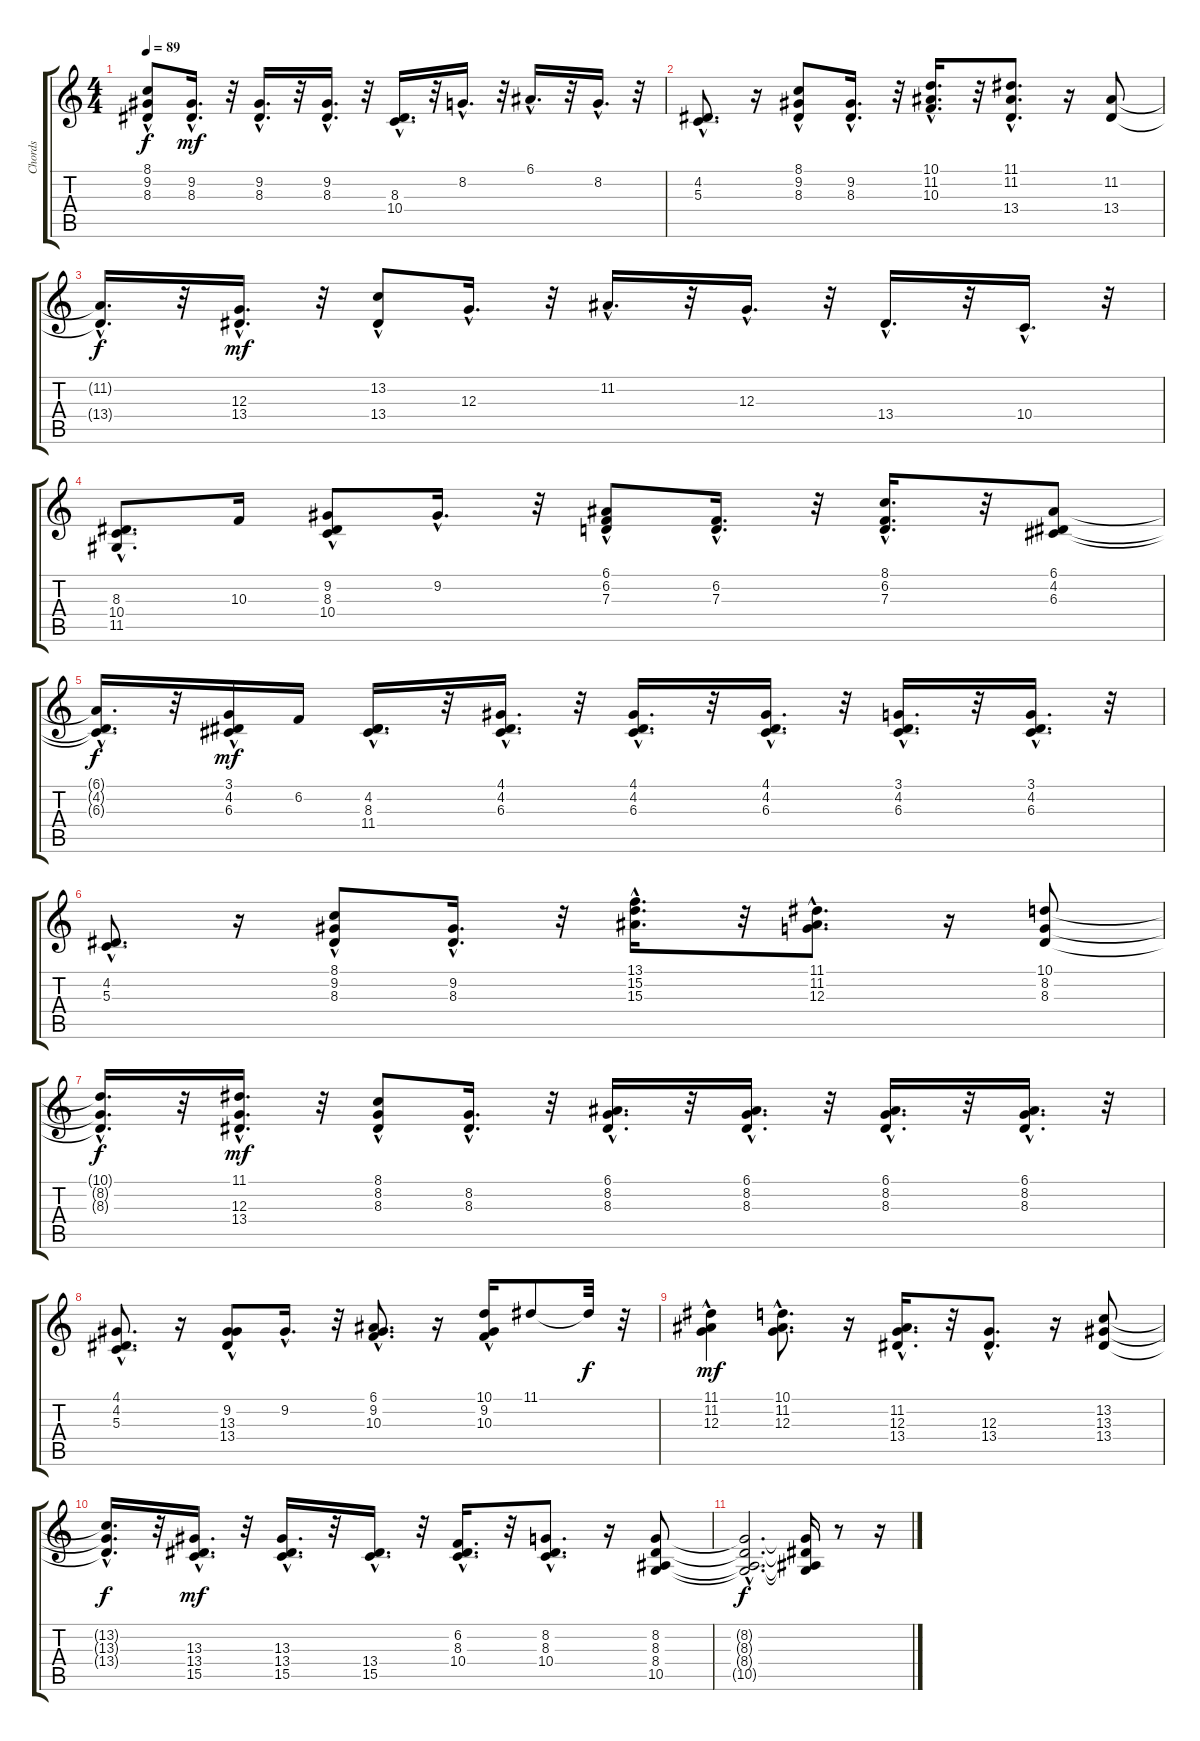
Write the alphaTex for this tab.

\track ("Chords" "Chords") {instrument tangoaccordion}
\staff {score tabs}
\tuning (E4 B3 G3 D3 A2 E2) {hide}
\ts (4 4)
\tempo 89
\clef g2
\ks c
(8.1{hac t} 9.2{hac t} 8.3{hac t}).8{dy f} (9.2{hac} 8.3{hac}).16{d dy mf} r.32 (9.2{hac} 8.3{hac}).16{d} r.32 (9.2{hac} 8.3{hac}).16{d} r.32 (8.3{hac} 10.4{hac}).16{d} r.32 8.2{hac}.16{d} r.32 6.1{hac}.16{d} r.32 8.2{hac}.16{d} r.32 |
(4.2{hac} 5.3{hac}).8{d} r.16 (8.1{hac} 9.2{hac} 8.3{hac}).8 (9.2{hac} 8.3{hac}).16{d} r.32 (10.1{hac} 11.2{hac} 10.3{hac}).16{d} r.32 (11.1{hac} 11.2{hac} 13.4{hac}).8{d} r.16 (11.2 13.4).8 |
(11.2{hac t} 13.4{hac t}).16{d dy f} r.32 (12.3{hac} 13.4{hac}).16{d dy mf} r.32 (13.2 13.4{hac}).8 12.3{hac}.16{d} r.32 11.2{hac}.16{d} r.32 12.3{hac}.16{d} r.32 13.4{hac}.16{d} r.32 10.4{hac}.16{d} r.32 |
(8.3 10.4{hac} 11.5{hac}).8{d} 10.3.16 (9.2{hac} 8.3{hac} 10.4{hac}).8 9.2{hac}.16{d} r.32 (6.1{hac} 6.2{hac} 7.3{hac}).8 (6.2{hac} 7.3{hac}).16{d} r.32 (8.1{hac} 6.2{hac} 7.3{hac}).16{d} r.32 (6.1 4.2 6.3).8 |
(6.1{hac t} 4.2{hac t} 6.3{hac t}).16{d dy f} r.32 (3.1 4.2{hac} 6.3{hac}).16{dy mf} 6.2.16 (4.2{hac} 8.3{hac} 11.4{hac}).16{d} r.32 (4.1{hac} 4.2{hac} 6.3{hac}).16{d} r.32 (4.1{hac} 4.2{hac} 6.3{hac}).16{d} r.32 (4.1{hac} 4.2{hac} 6.3{hac}).16{d} r.32 (3.1{hac} 4.2{hac} 6.3{hac}).16{d} r.32 (3.1{hac} 4.2{hac} 6.3{hac}).16{d} r.32 |
(4.2{hac} 5.3{hac}).8{d} r.16 (8.1{hac} 9.2{hac} 8.3{hac}).8 (9.2{hac} 8.3{hac}).16{d} r.32 (13.1{hac} 15.2{hac} 15.3{hac}).16{d} r.32 (11.1{hac} 11.2{hac} 12.3{hac}).8{d} r.16 (10.1 8.2 8.3).8 |
(10.1{hac t} 8.2{hac t} 8.3{hac t}).16{d dy f} r.32 (11.1{hac} 12.3{hac} 13.4{hac}).16{d dy mf} r.32 (8.1 8.2{hac} 8.3{hac}).8 (8.2{hac} 8.3{hac}).16{d} r.32 (6.1{hac} 8.2{hac} 8.3{hac}).16{d} r.32 (6.1{hac} 8.2{hac} 8.3{hac}).16{d} r.32 (6.1{hac} 8.2{hac} 8.3{hac}).16{d} r.32 (6.1{hac} 8.2{hac} 8.3{hac}).16{d} r.32 |
(4.1{hac} 4.2{hac} 5.3{hac}).8{d} r.16 (9.2{hac} 13.3{hac} 13.4{hac}).8 9.2{hac}.16{d} r.32 (6.1{hac} 9.2{hac} 10.3{hac}).8{d} r.16 (10.1 9.2{hac} 10.3{hac}).16 11.1.8 11.1{t}.32{dy f} r.32 |
(11.1{hac} 11.2{hac} 12.3{hac}).4{dy mf} (10.1{hac} 11.2{hac} 12.3{hac}).8{d} r.16 (11.2{hac} 12.3{hac} 13.4{hac}).16{d} r.32 (12.3{hac} 13.4{hac}).8{d} r.16 (13.2 13.3 13.4).8 |
(13.2{hac t} 13.3{hac t} 13.4{hac t}).16{d dy f} r.32 (13.3{hac} 13.4{hac} 15.5{hac}).16{d dy mf} r.32 (13.3{hac} 13.4{hac} 15.5{hac}).16{d} r.32 (13.4{hac} 15.5{hac}).16{d} r.32 (6.2{hac} 8.3{hac} 10.4{hac}).16{d} r.32 (8.2{hac} 8.3{hac} 10.4{hac}).8{d} r.16 (8.2 8.3 8.4 10.5).8 |
(8.2{hac t} 8.3{hac t} 8.4{hac t} 10.5{hac t}).2{d dy f} (8.2{t} 8.3{t} 8.4{t} 10.5{t}).16 r.8 r.16
